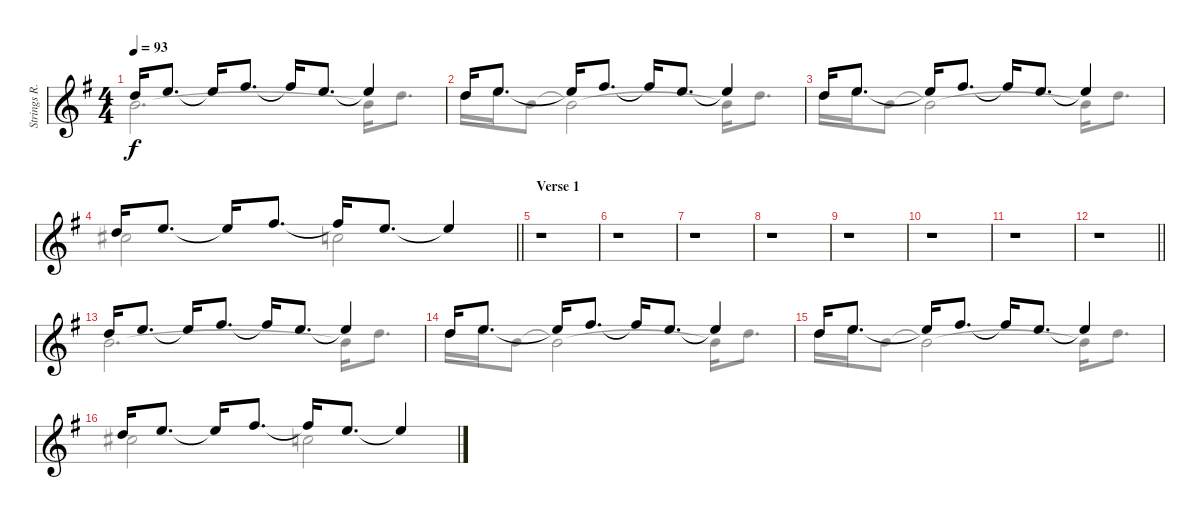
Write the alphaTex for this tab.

\track ("Strings R.H. - Arjen Lucassen" "Strings R.") {instrument stringensemble1}
\staff {score}
\tuning (E5 B4 G4 D4 A3 E3) {hide}
\voice
\ts (4 4)
\tempo 93
\clef g2
\ks eminor
3.2.16{dy f} 0.1.8{d} 0.1{t}.16 2.1.8{d} 2.1{t}.16 0.1.8{d} 0.1{t}.4 |
3.2.16 0.1.8{d} 0.1{t}.16 2.1.8{d} 2.1{t}.16 0.1.8{d} 0.1{t}.4 |
3.2.16 0.1.8{d} 0.1{t}.16 2.1.8{d} 2.1{t}.16 0.1.8{d} 0.1{t}.4 |
\barLineRight lightlight
3.2.16 0.1.8{d} 0.1{t}.16 2.1.8{d} 2.1{t}.16 0.1.8{d} 0.1{t}.4 |
\section ("" "Verse 1")
r.1 |
r.1 |
r.1 |
r.1 |
r.1 |
r.1 |
r.1 |
\barLineRight lightlight
r.1 |
3.2.16 0.1.8{d} 0.1{t}.16 2.1.8{d} 2.1{t}.16 0.1.8{d} 0.1{t}.4 |
3.2.16 0.1.8{d} 0.1{t}.16 2.1.8{d} 2.1{t}.16 0.1.8{d} 0.1{t}.4 |
3.2.16 0.1.8{d} 0.1{t}.16 2.1.8{d} 2.1{t}.16 0.1.8{d} 0.1{t}.4 |
3.2.16 0.1.8{d} 0.1{t}.16 2.1.8{d} 2.1{t}.16 0.1.8{d} 0.1{t}.4
\voice
\clef g2
\ottava regular
\simile none
\ks eminor
0.2.2{d dy f} 0.2{t}.16 3.2.8{d} |
3.2.16 0.1.16 0.2.8 0.2{t}.2 0.2{t}.16 3.2.8{d} |
3.2.16 0.1.16 0.2.8 0.2{t}.2 0.2{t}.16 3.2.8{d} |
\barLineRight lightlight
2.2.2 1.2.2 |
|
|
|
|
|
|
|
\barLineRight lightlight
|
0.2.2{d} 0.2{t}.16 3.2.8{d} |
3.2.16 0.1.16 0.2.8 0.2{t}.2 0.2{t}.16 3.2.8{d} |
3.2.16 0.1.16 0.2.8 0.2{t}.2 0.2{t}.16 3.2.8{d} |
2.2.2 1.2.2
